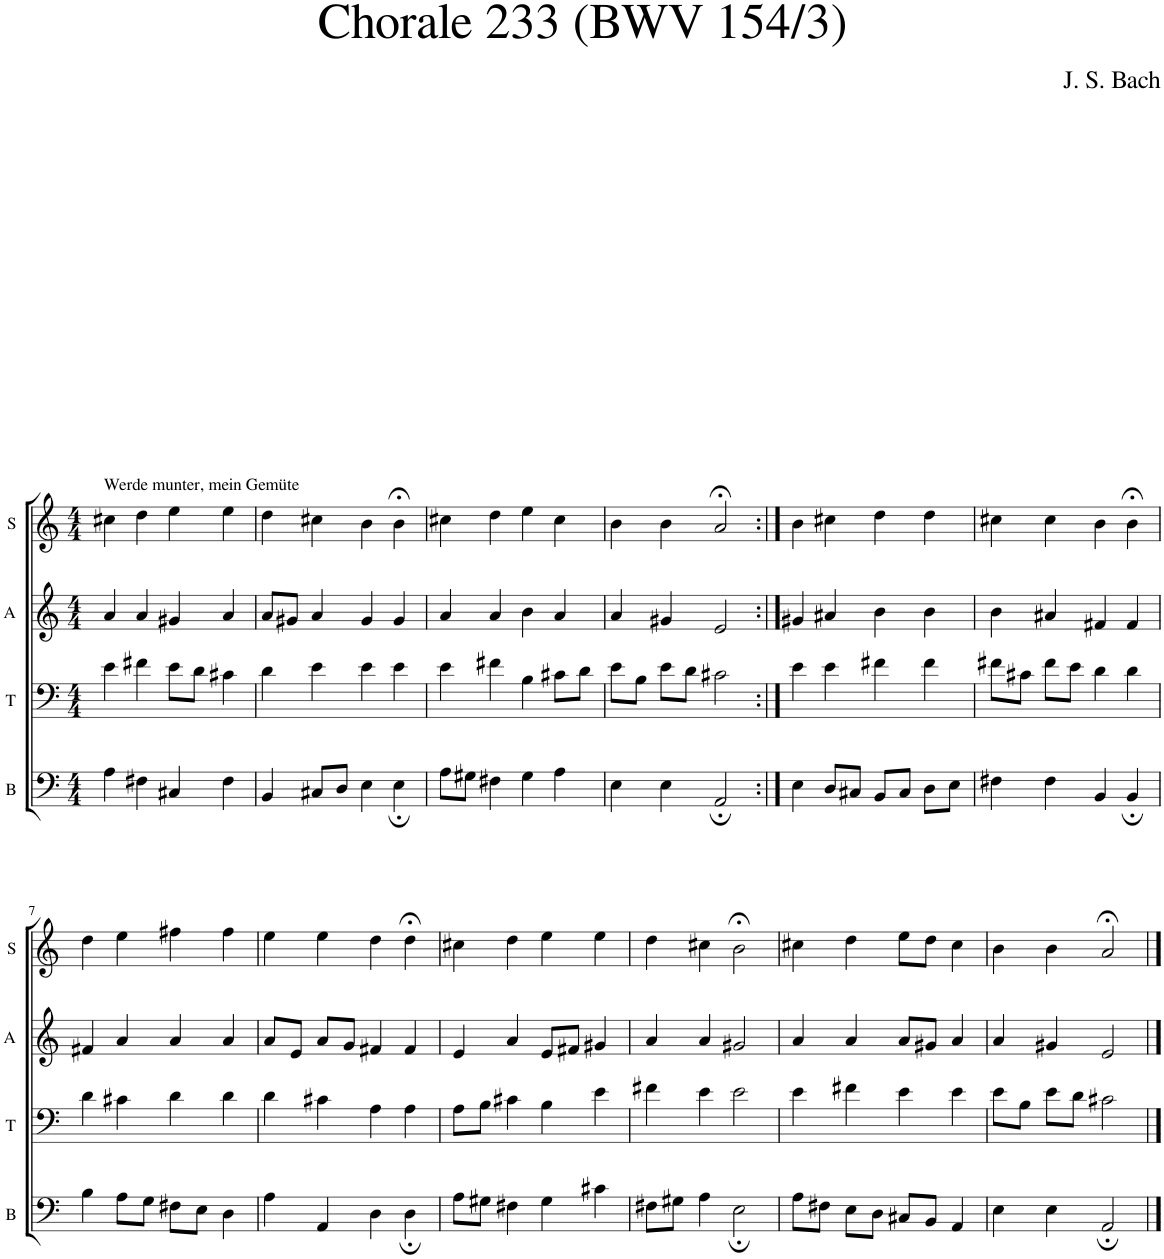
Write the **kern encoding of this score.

**kern	**kern	**kern	**kern
*part4	*part3	*part2	*part1
*staff4	*staff3	*staff2	*staff1
*I"B	*I"T	*I"A	*I"S
*I'B	*I'T	*I'A	*I'S
*clefF4	*clefF4	*clefG2	*clefG2
*k[]	*k[]	*k[]	*k[]
*M4/4	*M4/4	*M4/4	*M4/4
=1	=1	=1	=1
!	!	!	!LO:TX:a:t=Werde munter, mein Gemüte
4A\	4e\	4a/	4cc#X\
4F#X\	4f#X\	4a/	4dd\
4C#X/	8e\L	4g#X/	4ee\
.	8d\J	.	.
4F#\	4c#X\	4a/	4ee\
=2	=2	=2	=2
4BB/	4d\	8a/L	4dd\
.	.	8g#X/J	.
8C#X/L	4e\	4a/	4cc#X\
8D/J	.	.	.
4E\	4e\	4g#/	4b\
4E;\	4e\	4g#/	4b;<\
=3	=3	=3	=3
8A\L	4e\	4a/	4cc#X\
8G#X\J	.	.	.
4F#X\	4f#X\	4a/	4dd\
4G#\	4B\	4b\	4ee\
4A\	8c#X\L	4a/	4cc#\
.	8d\J	.	.
=4	=4	=4	=4
4E\	8e\L	4a/	4b\
.	8B\J	.	.
4E\	8e\L	4g#X/	4b\
.	8d\J	.	.
2AA;/	2c#X\	2e/	2a;</
=5:|!	=5:|!	=5:|!	=5:|!
4E\	4e\	4g#X/	4b\
8D/L	4e\	4a#X/	4cc#X\
8C#X/J	.	.	.
8BB/L	4f#X\	4b\	4dd\
8C#/J	.	.	.
8D\L	4f#\	4b\	4dd\
8E\J	.	.	.
=6	=6	=6	=6
4F#X\	8f#X\L	4b\	4cc#X\
.	8c#X\J	.	.
4F#\	8f#\L	4a#X/	4cc#\
.	8e\J	.	.
4BB/	4d\	4f#X/	4b\
4BB;/	4d\	4f#/	4b;<\
!!LO:LB:g=z
=7	=7	=7	=7
4B\	4d\	4f#X/	4dd\
8A\L	4c#X\	4a/	4ee\
8G\J	.	.	.
8F#X\L	4d\	4a/	4ff#X\
8E\J	.	.	.
4D\	4d\	4a/	4ff#\
=8	=8	=8	=8
4A\	4d\	8a/L	4ee\
.	.	8e/J	.
4AA/	4c#X\	8a/L	4ee\
.	.	8g/J	.
4D\	4A\	4f#X/	4dd\
4D;\	4A\	4f#/	4dd;<\
=9	=9	=9	=9
8A\L	8A\L	4e/	4cc#X\
8G#X\J	8B\J	.	.
4F#X\	4c#X\	4a/	4dd\
4G#\	4B\	8e/L	4ee\
.	.	8f#X/J	.
4c#X\	4e\	4g#X/	4ee\
=10	=10	=10	=10
8F#X\L	4f#X\	4a/	4dd\
8G#X\J	.	.	.
4A\	4e\	4a/	4cc#X\
2E;\	2e\	2g#X/	2b;<\
=11	=11	=11	=11
8A\L	4e\	4a/	4cc#X\
8F#X\J	.	.	.
8E\L	4f#X\	4a/	4dd\
8D\J	.	.	.
8C#X/L	4e\	8a/L	8ee\L
8BB/J	.	8g#X/J	8dd\J
4AA/	4e\	4a/	4cc#\
=12	=12	=12	=12
4E\	8e\L	4a/	4b\
.	8B\J	.	.
4E\	8e\L	4g#X/	4b\
.	8d\J	.	.
2AA;/	2c#X\	2e/	2a;</
==	==	==	==
*-	*-	*-	*-
